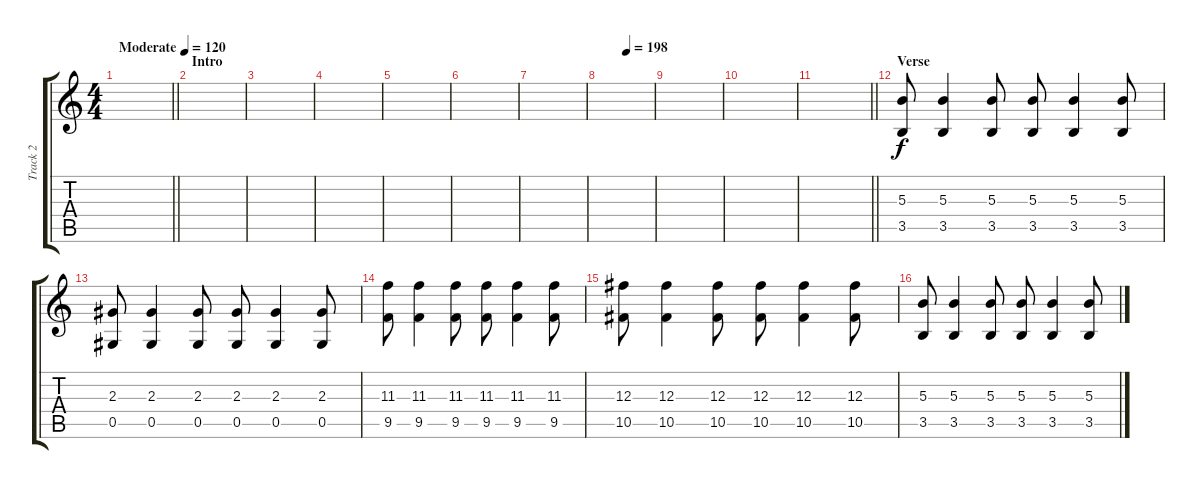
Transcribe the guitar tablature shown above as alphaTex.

\track ("Track 2" "Track 2") {instrument overdrivenguitar}
\staff {score tabs}
\tuning (Eb4 Bb3 Gb3 Db3 Ab2 Eb2) {hide}
\ts (4 4)
\tempo (120 "Moderate")
\clef g2
\barLineRight lightlight
\ks c
|
\section ("" "Intro")
|
|
|
|
|
|
\tempo (198 0.5)
|
|
|
\barLineRight lightlight
|
\section ("" "Verse")
(5.3 3.5).8 (5.3 3.5).4 (5.3 3.5).8 (5.3 3.5).8 (5.3 3.5).4 (5.3 3.5).8 |
(2.3 0.5).8 (2.3 0.5).4 (2.3 0.5).8 (2.3 0.5).8 (2.3 0.5).4 (2.3 0.5).8 |
(11.3 9.5).8 (11.3 9.5).4 (11.3 9.5).8 (11.3 9.5).8 (11.3 9.5).4 (11.3 9.5).8 |
(12.3 10.5).8 (12.3 10.5).4 (12.3 10.5).8 (12.3 10.5).8 (12.3 10.5).4 (12.3 10.5).8 |
(5.3 3.5).8 (5.3 3.5).4 (5.3 3.5).8 (5.3 3.5).8 (5.3 3.5).4 (5.3 3.5).8
